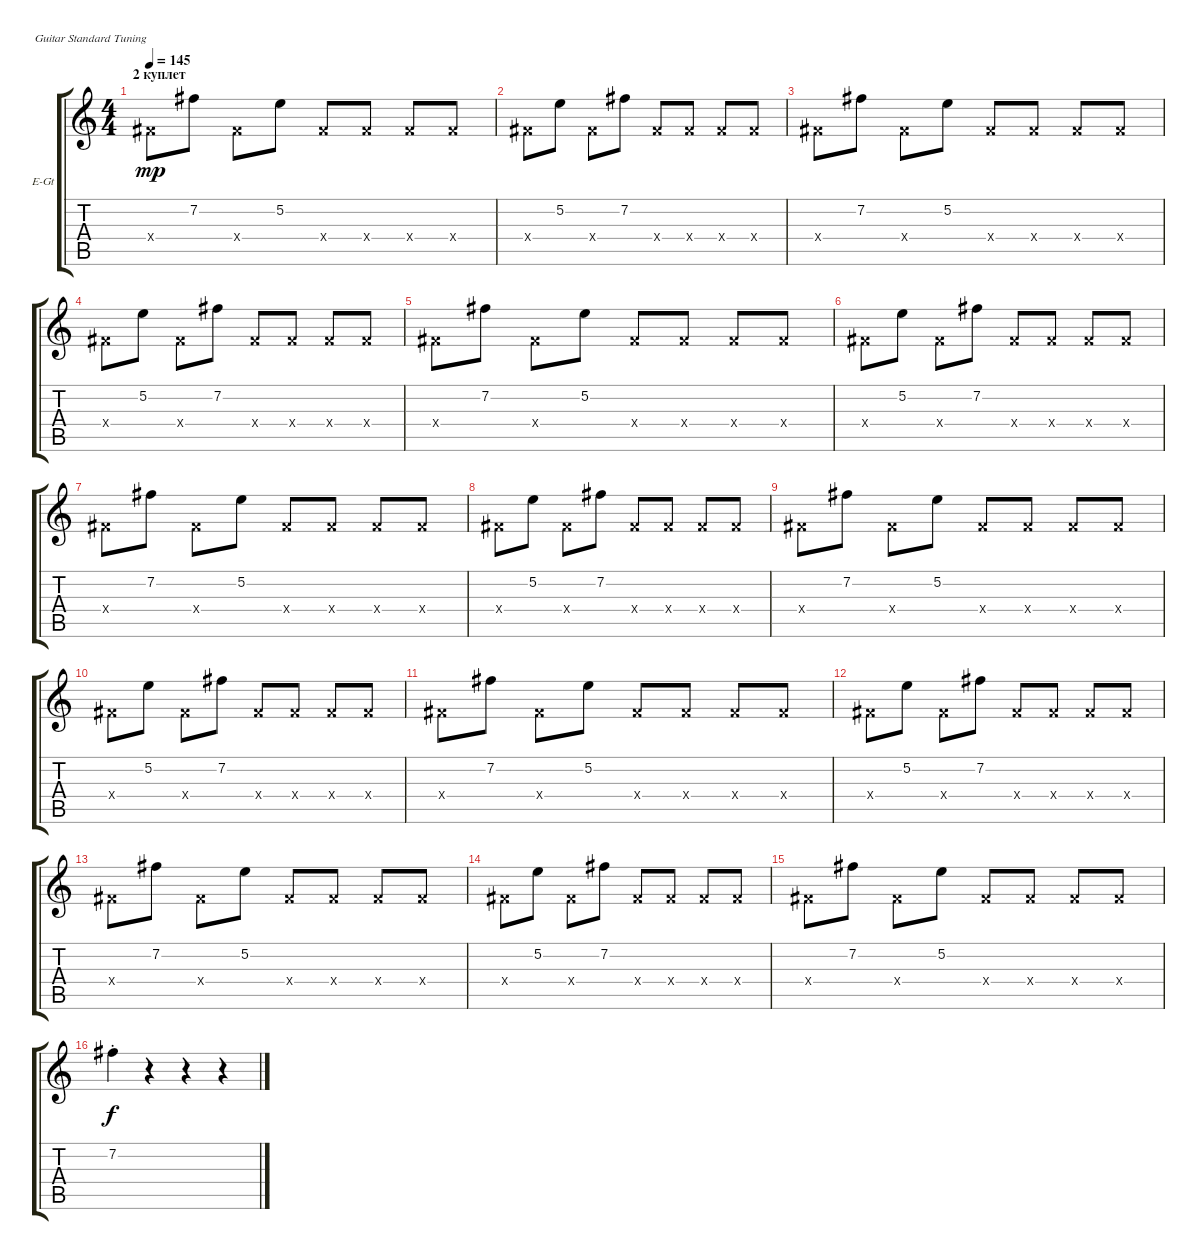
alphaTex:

\defaultSystemsLayout 4
\bracketExtendMode groupsimilarinstruments
\firstSystemTrackNameOrientation horizontal
\otherSystemsTrackNameOrientation horizontal
\track ("Electric Guitar" "E-Gt") {instrument overdrivenguitar}
\staff {score tabs}
\tuning (E4 B3 G3 D3 A2 E2)
\ts (4 4)
\section ("" "2 куплет")
\tempo 145
\clef g2
\ks c
4.4{x}.8{dy mp} 7.2.8 4.4{x}.8 5.2.8 4.4{x}.8 4.4{x}.8 4.4{x}.8 4.4{x}.8 |
4.4{x}.8 5.2.8 4.4{x}.8 7.2.8 4.4{x}.8 4.4{x}.8 4.4{x}.8 4.4{x}.8 |
4.4{x}.8 7.2.8 4.4{x}.8 5.2.8 4.4{x}.8 4.4{x}.8 4.4{x}.8 4.4{x}.8 |
4.4{x}.8 5.2.8 4.4{x}.8 7.2.8 4.4{x}.8 4.4{x}.8 4.4{x}.8 4.4{x}.8 |
4.4{x}.8 7.2.8 4.4{x}.8 5.2.8 4.4{x}.8 4.4{x}.8 4.4{x}.8 4.4{x}.8 |
4.4{x}.8 5.2.8 4.4{x}.8 7.2.8 4.4{x}.8 4.4{x}.8 4.4{x}.8 4.4{x}.8 |
4.4{x}.8 7.2.8 4.4{x}.8 5.2.8 4.4{x}.8 4.4{x}.8 4.4{x}.8 4.4{x}.8 |
4.4{x}.8 5.2.8 4.4{x}.8 7.2.8 4.4{x}.8 4.4{x}.8 4.4{x}.8 4.4{x}.8 |
4.4{x}.8 7.2.8 4.4{x}.8 5.2.8 4.4{x}.8 4.4{x}.8 4.4{x}.8 4.4{x}.8 |
4.4{x}.8 5.2.8 4.4{x}.8 7.2.8 4.4{x}.8 4.4{x}.8 4.4{x}.8 4.4{x}.8 |
4.4{x}.8 7.2.8 4.4{x}.8 5.2.8 4.4{x}.8 4.4{x}.8 4.4{x}.8 4.4{x}.8 |
4.4{x}.8 5.2.8 4.4{x}.8 7.2.8 4.4{x}.8 4.4{x}.8 4.4{x}.8 4.4{x}.8 |
4.4{x}.8 7.2.8 4.4{x}.8 5.2.8 4.4{x}.8 4.4{x}.8 4.4{x}.8 4.4{x}.8 |
4.4{x}.8 5.2.8 4.4{x}.8 7.2.8 4.4{x}.8 4.4{x}.8 4.4{x}.8 4.4{x}.8 |
4.4{x}.8 7.2.8 4.4{x}.8 5.2.8 4.4{x}.8 4.4{x}.8 4.4{x}.8 4.4{x}.8 |
7.2{st}.4{dy f} r.4 r.4 r.4
